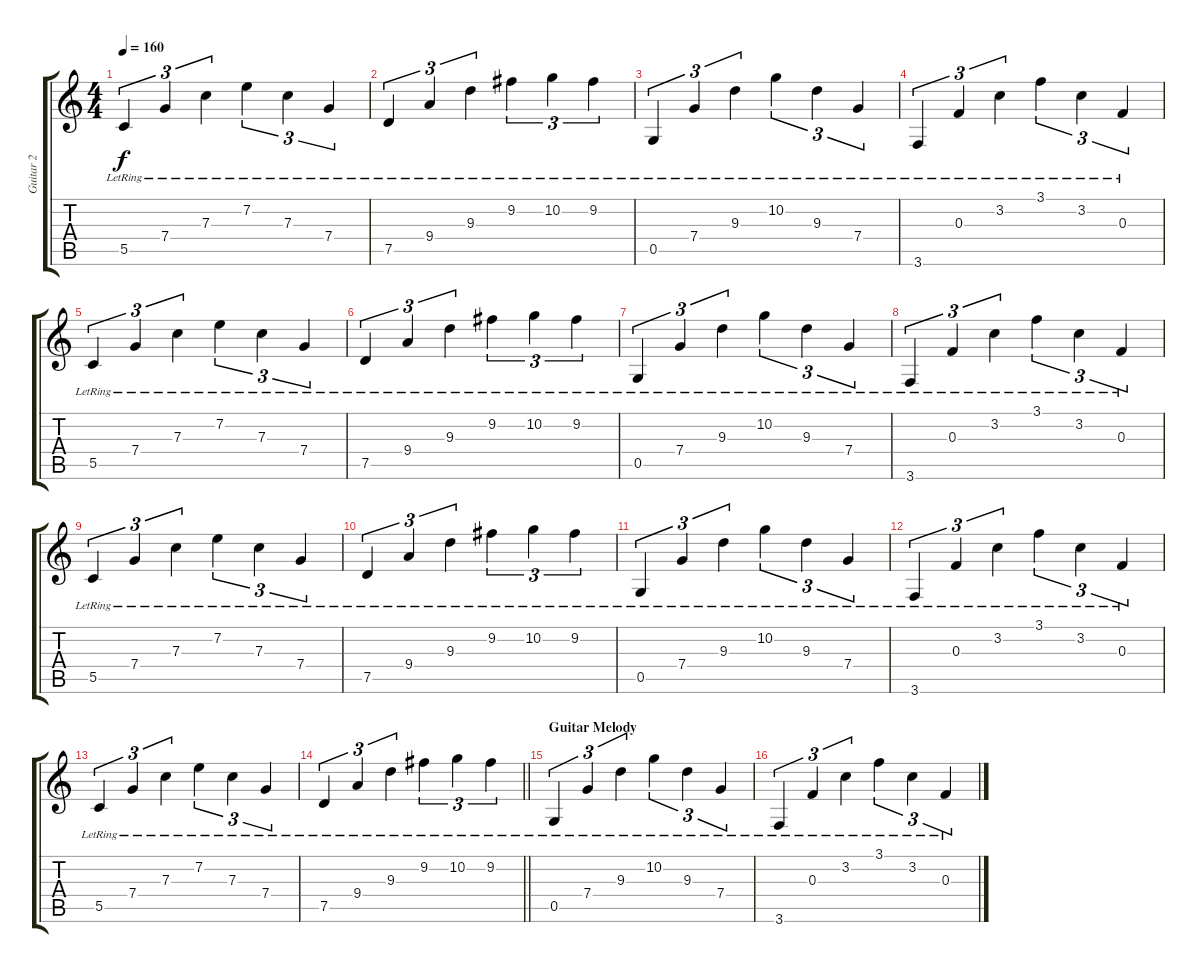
\track ("Guitar 2" "Guitar 2") {instrument distortionguitar}
\staff {score tabs}
\tuning (D4 A3 F3 C3 G2 D2) {hide}
\ts (4 4)
\tempo 160
\clef g2
\ks c
5.5{lr}.4{tu (3 2) dy f} 7.4{lr}.4{tu (3 2)} 7.3{lr}.4{tu (3 2)} 7.2{lr}.4{tu (3 2)} 7.3{lr}.4{tu (3 2)} 7.4{lr}.4{tu (3 2)} |
7.5{lr}.4{tu (3 2)} 9.4{lr}.4{tu (3 2)} 9.3{lr}.4{tu (3 2)} 9.2{lr}.4{tu (3 2)} 10.2{lr}.4{tu (3 2)} 9.2{lr}.4{tu (3 2)} |
0.5{lr}.4{tu (3 2)} 7.4{lr}.4{tu (3 2)} 9.3{lr}.4{tu (3 2)} 10.2{lr}.4{tu (3 2)} 9.3{lr}.4{tu (3 2)} 7.4{lr}.4{tu (3 2)} |
3.6{lr}.4{tu (3 2)} 0.3{lr}.4{tu (3 2)} 3.2{lr}.4{tu (3 2)} 3.1{lr}.4{tu (3 2)} 3.2{lr}.4{tu (3 2)} 0.3{lr}.4{tu (3 2)} |
5.5{lr}.4{tu (3 2)} 7.4{lr}.4{tu (3 2)} 7.3{lr}.4{tu (3 2)} 7.2{lr}.4{tu (3 2)} 7.3{lr}.4{tu (3 2)} 7.4{lr}.4{tu (3 2)} |
7.5{lr}.4{tu (3 2)} 9.4{lr}.4{tu (3 2)} 9.3{lr}.4{tu (3 2)} 9.2{lr}.4{tu (3 2)} 10.2{lr}.4{tu (3 2)} 9.2{lr}.4{tu (3 2)} |
0.5{lr}.4{tu (3 2)} 7.4{lr}.4{tu (3 2)} 9.3{lr}.4{tu (3 2)} 10.2{lr}.4{tu (3 2)} 9.3{lr}.4{tu (3 2)} 7.4{lr}.4{tu (3 2)} |
3.6{lr}.4{tu (3 2)} 0.3{lr}.4{tu (3 2)} 3.2{lr}.4{tu (3 2)} 3.1{lr}.4{tu (3 2)} 3.2{lr}.4{tu (3 2)} 0.3{lr}.4{tu (3 2)} |
5.5{lr}.4{tu (3 2)} 7.4{lr}.4{tu (3 2)} 7.3{lr}.4{tu (3 2)} 7.2{lr}.4{tu (3 2)} 7.3{lr}.4{tu (3 2)} 7.4{lr}.4{tu (3 2)} |
7.5{lr}.4{tu (3 2)} 9.4{lr}.4{tu (3 2)} 9.3{lr}.4{tu (3 2)} 9.2{lr}.4{tu (3 2)} 10.2{lr}.4{tu (3 2)} 9.2{lr}.4{tu (3 2)} |
0.5{lr}.4{tu (3 2)} 7.4{lr}.4{tu (3 2)} 9.3{lr}.4{tu (3 2)} 10.2{lr}.4{tu (3 2)} 9.3{lr}.4{tu (3 2)} 7.4{lr}.4{tu (3 2)} |
3.6{lr}.4{tu (3 2)} 0.3{lr}.4{tu (3 2)} 3.2{lr}.4{tu (3 2)} 3.1{lr}.4{tu (3 2)} 3.2{lr}.4{tu (3 2)} 0.3{lr}.4{tu (3 2)} |
5.5{lr}.4{tu (3 2)} 7.4{lr}.4{tu (3 2)} 7.3{lr}.4{tu (3 2)} 7.2{lr}.4{tu (3 2)} 7.3{lr}.4{tu (3 2)} 7.4{lr}.4{tu (3 2)} |
\barLineRight lightlight
7.5{lr}.4{tu (3 2)} 9.4{lr}.4{tu (3 2)} 9.3{lr}.4{tu (3 2)} 9.2{lr}.4{tu (3 2)} 10.2{lr}.4{tu (3 2)} 9.2{lr}.4{tu (3 2)} |
\section ("" "Guitar Melody")
0.5{lr}.4{tu (3 2)} 7.4{lr}.4{tu (3 2)} 9.3{lr}.4{tu (3 2)} 10.2{lr}.4{tu (3 2)} 9.3{lr}.4{tu (3 2)} 7.4{lr}.4{tu (3 2)} |
3.6{lr}.4{tu (3 2)} 0.3{lr}.4{tu (3 2)} 3.2{lr}.4{tu (3 2)} 3.1{lr}.4{tu (3 2)} 3.2{lr}.4{tu (3 2)} 0.3{lr}.4{tu (3 2)}
